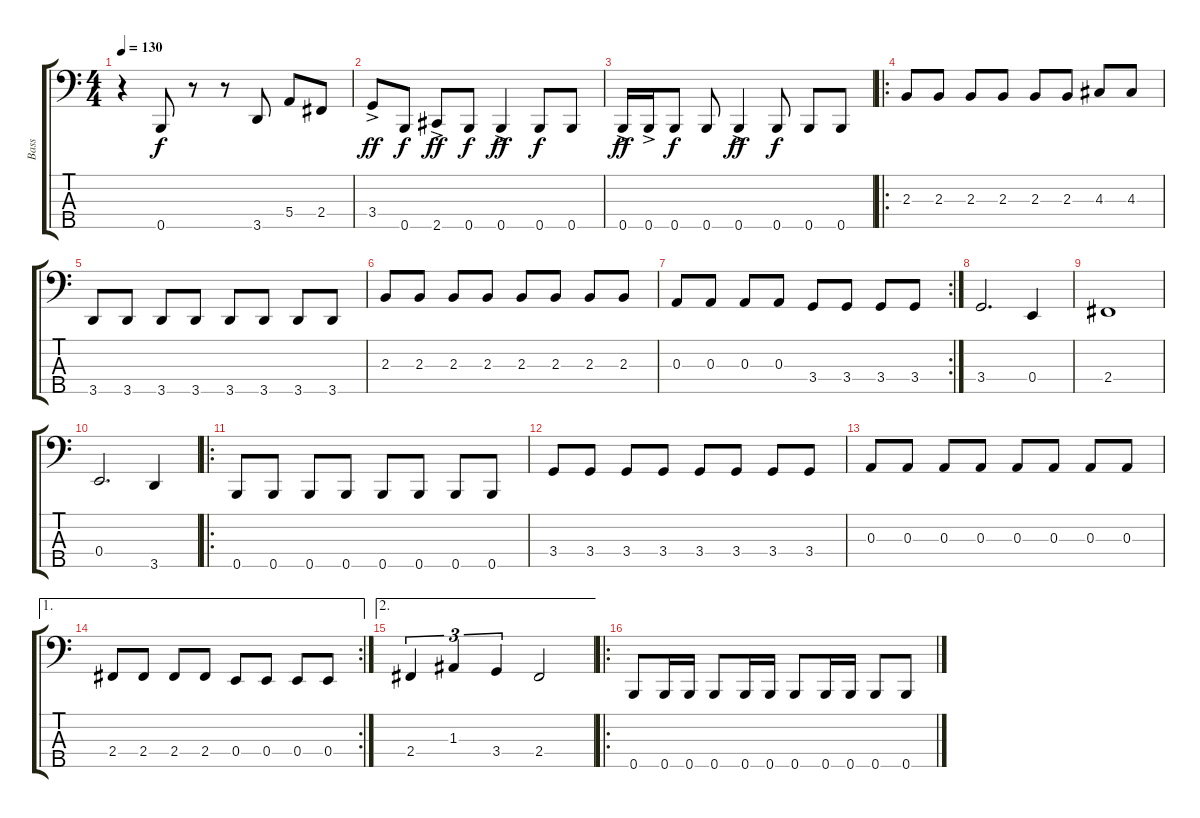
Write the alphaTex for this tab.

\track ("Bass" "Bass") {instrument electricbassfinger}
\staff {score tabs}
\tuning (G2 D2 A1 E1 B0) {hide}
\ts (4 4)
\tempo 130
\clef f4
\ks c
r.4{dy f} 0.5.8 r.8 r.8 3.5.8 5.4.8 2.4.8 |
3.4{ac}.8{dy ff} 0.5.8{dy f} 2.5{ac}.8{dy ff} 0.5.8{dy f} 0.5{ac}.4{dy ff} 0.5.8{dy f} 0.5.8 |
0.5{ac}.16{dy ff} 0.5{ac}.16 0.5.8{dy f} 0.5.8 0.5{ac}.4{dy ff} 0.5.8{dy f} 0.5.8 0.5.8 |
\ro
2.3.8 2.3.8 2.3.8 2.3.8 2.3.8 2.3.8 4.3.8 4.3.8 |
3.5.8 3.5.8 3.5.8 3.5.8 3.5.8 3.5.8 3.5.8 3.5.8 |
2.3.8 2.3.8 2.3.8 2.3.8 2.3.8 2.3.8 2.3.8 2.3.8 |
\rc 2
0.3.8 0.3.8 0.3.8 0.3.8 3.4.8 3.4.8 3.4.8 3.4.8 |
3.4.2{d} 0.4.4 |
2.4.1 |
0.4.2{d} 3.5.4 |
\ro
0.5.8 0.5.8 0.5.8 0.5.8 0.5.8 0.5.8 0.5.8 0.5.8 |
3.4.8 3.4.8 3.4.8 3.4.8 3.4.8 3.4.8 3.4.8 3.4.8 |
0.3.8 0.3.8 0.3.8 0.3.8 0.3.8 0.3.8 0.3.8 0.3.8 |
\ae 1
\rc 2
2.4.8 2.4.8 2.4.8 2.4.8 0.4.8 0.4.8 0.4.8 0.4.8 |
\ae 2
2.4.4{tu (3 2)} 1.3.4{tu (3 2)} 3.4.4{tu (3 2)} 2.4.2 |
\ro
0.5.8 0.5.16 0.5.16 0.5.8 0.5.16 0.5.16 0.5.8 0.5.16 0.5.16 0.5.8 0.5.8
